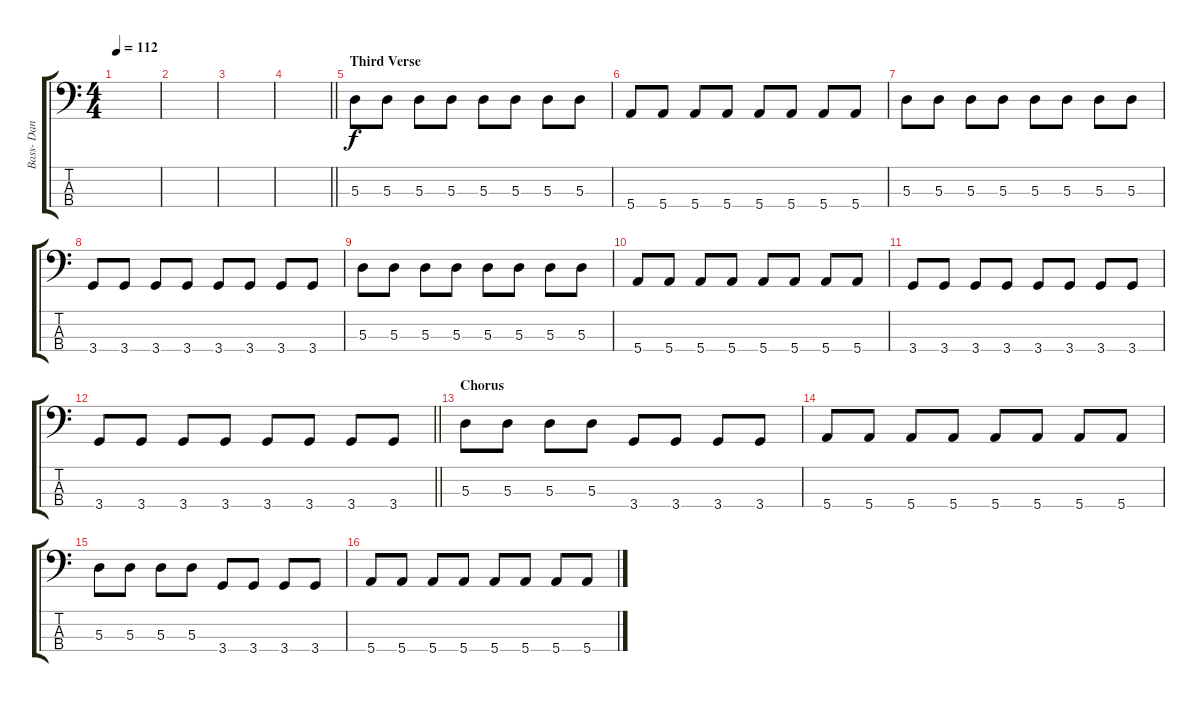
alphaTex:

\track ("Bass- Dan Andriano" "Bass- Dan ") {instrument electricbasspick}
\staff {score tabs}
\tuning (G2 D2 A1 E1) {hide}
\ts (4 4)
\tempo 112
\clef f4
\ks c
|
|
|
\barLineRight lightlight
|
\section ("" "Third Verse")
5.3.8 5.3.8 5.3.8 5.3.8 5.3.8 5.3.8 5.3.8 5.3.8 |
5.4.8 5.4.8 5.4.8 5.4.8 5.4.8 5.4.8 5.4.8 5.4.8 |
5.3.8 5.3.8 5.3.8 5.3.8 5.3.8 5.3.8 5.3.8 5.3.8 |
3.4.8 3.4.8 3.4.8 3.4.8 3.4.8 3.4.8 3.4.8 3.4.8 |
5.3.8 5.3.8 5.3.8 5.3.8 5.3.8 5.3.8 5.3.8 5.3.8 |
5.4.8 5.4.8 5.4.8 5.4.8 5.4.8 5.4.8 5.4.8 5.4.8 |
3.4.8 3.4.8 3.4.8 3.4.8 3.4.8 3.4.8 3.4.8 3.4.8 |
\barLineRight lightlight
3.4.8 3.4.8 3.4.8 3.4.8 3.4.8 3.4.8 3.4.8 3.4.8 |
\section ("" "Chorus")
5.3.8 5.3.8 5.3.8 5.3.8 3.4.8 3.4.8 3.4.8 3.4.8 |
5.4.8 5.4.8 5.4.8 5.4.8 5.4.8 5.4.8 5.4.8 5.4.8 |
5.3.8 5.3.8 5.3.8 5.3.8 3.4.8 3.4.8 3.4.8 3.4.8 |
5.4.8 5.4.8 5.4.8 5.4.8 5.4.8 5.4.8 5.4.8 5.4.8
